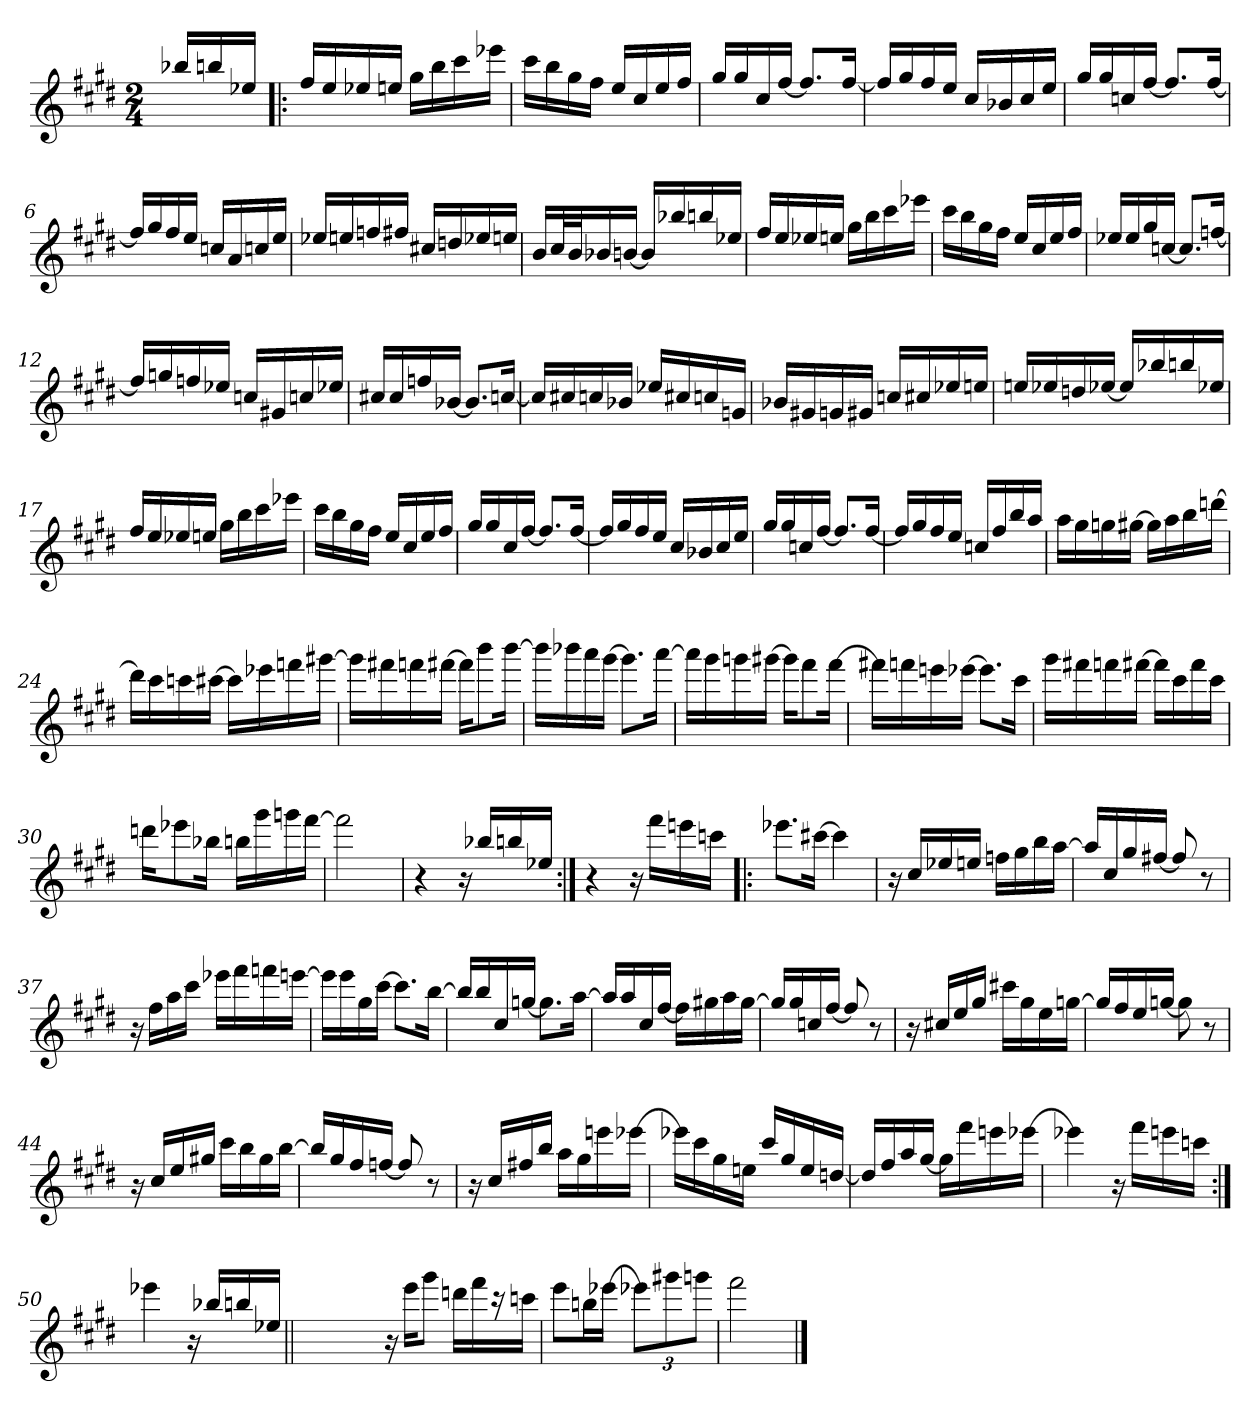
**kern
*part1
*staff1
*clefG2
*k[f#c#g#d#]
*E:
*M2/4
=
16bb-X/LL
16bbn/
16ee-X/JJ
=1!|:
16ff#/LL
16ee/
16ee-X/
16een/JJ
16gg#\LL
16bb\
16ccc#\
16eee-X\JJ
=2
16ccc#\LL
16bb\
16gg#\
16ff#\JJ
16ee/LL
16cc#/
16ee/
16ff#/JJ
=3
16gg#/LL
16gg#/
16cc#/
[<16ff#/JJ
8.ff#/L]
[<16ff#/Jk
!!LO:LB:g=z
=4
16ff#/LL]
16gg#/
16ff#/
16ee/JJ
16cc#/LL
16b-X/
16cc#/
16ee/JJ
=5
16gg#/LL
16gg#/
16ccn/
[<16ff#/JJ
8.ff#/L]
[<16ff#/Jk
=6
16ff#/LL]
16gg#/
16ff#/
16ee/JJ
16ccn/LL
16a/
16ccn/
16ee/JJ
=7
16ee-X/LL
16een/
16ffn/
16ff#X/JJ
16cc#X/LL
16ddn/
16ee-X/
16een/JJ
!!LO:LB:g=z
=8
16b/LL
32cc#/L
32b/J
16b-X/
[<16bn/JJ
16b/LL]
16bb-X/
16bbn/
16ee-X/JJ
=9
16ff#/LL
16ee/
16ee-X/
16een/JJ
16gg#\LL
16bb\
16ccc#\
16eee-X\JJ
=10
16ccc#\LL
16bb\
16gg#\
16ff#\JJ
16ee/LL
16cc#/
16ee/
16ff#/JJ
=11
16ee-X/LL
16ee-/
16gg#/
[<16ccn/JJ
8.cc/L]
[<16ffn/Jk
!!LO:LB:g=z
=12
16ffn/LL]
16ggn/
16ffn/
16ee-X/JJ
16ccn/LL
16g#X/
16ccn/
16ee-X/JJ
=13
16cc#X/LL
16cc#/
16ffn/
[<16b-X/JJ
8.b-/L]
[<16ccn/Jk
=14
16ccn/LL]
16cc#X/
16ccn/
16b-X/JJ
16ee-X/LL
16cc#X/
16ccn/
16gn/JJ
=15
16b-/LL
16g#X/
16gn/
16g#X/JJ
16ccn/LL
16cc#X/
16ee-X/
16een/JJ
!!LO:LB:g=z
=16
16een/LL
16ee-X/
16ddn/
[<16ee-X/JJ
16ee-/LL]
16bb-X/
16bbn/
16ee-X/JJ
=17
16ff#/LL
16ee/
16ee-X/
16een/JJ
16gg#\LL
16bb\
16ccc#\
16eee-X\JJ
=18
16ccc#\LL
16bb\
16gg#\
16ff#\JJ
16ee/LL
16cc#/
16ee/
16ff#/JJ
=19
16gg#/LL
16gg#/
16cc#/
[<16ff#/JJ
8.ff#/L]
[16ff#/Jk
=20
16ff#/LL]
16gg#/
16ff#/
16ee/JJ
16cc#/LL
16b-X/
16cc#/
16ee/JJ
!!LO:LB:g=z
=21
16gg#/LL
16gg#/
16ccn/
[<16ff#/JJ
8.ff#/L]
[<16ff#/Jk
=22
16ff#/LL]
16gg#/
16ff#/
16ee/JJ
16ccn/LL
16ff#/
16bb/
16aa/JJ
=23
16aa\LL
16gg#\
16ggn\
[>16gg#X\JJ
16gg#\LL]
16aa\
16bb\
[16dddn\JJ
=24
16dddn\LL]
16ccc#\
16cccn\
[>16ccc#X\JJ
16ccc#\LL]
16eee-X\
16fffn\
[16ggg#X\JJ
!!LO:LB:g=z
=25
16ggg#\LL]
16fff#X\
16fffn\
[>16fff#X\JJ
16fff#\KL]
8bbb\
[>16bbb\Jk
=26
16bbb\LL]
16bbb-X\
16aaa\
[>16ggg#\JJ
8.ggg#\L]
[16aaa\Jk
=27
16aaa\LL]
16ggg#\
16gggn\
[>16ggg#X\JJ
16ggg#\KL]
8fff#\
[>16fff#\Jk
=28
16fff#X\LL]
16fffn\
16eeen\
[>16eee-X\JJ
8.eee-\L]
16ccc#\Jk
!!LO:LB:g=z
=29
16ggg#\LL
16fff#X\
16fffn\
[>16fff#X\JJ
16fff#\LL]
16ccc#\
16fff#\
16ccc#\JJ
=30
16dddn\KL
8eee-X\
16bb-X\Jk
16bbn\LL
16ggg#\
16gggn\
[>16fff#\JJ
=31
2fff#\]
=32
4r
16r
16bb-X/LL
16bbn/
16ee-X/JJ
!!LO:PB:g=z
=33:|!
4r
16r
16fff#\LL
16eeen\
16cccn\JJ
=34!|:
8.eee-X\L
[>16ccc#X\Jk
4ccc#\]
=35
16r
16cc#/LL
16ee-X/
16een/JJ
16ffn\LL
16gg#\
16bb\
[>16aa\JJ
=36
16aa/LL]
16cc#/
16gg#/
[<16ff#X/JJ
8ff#/]
8r
!!LO:LB:g=z
=37
16r
16ff#\LL
16aa\
16ccc#\JJ
16eee-X\LL
16fff#\
16fffn\
[>16eeen\JJ
=38
16eee\LL]
16eee\
16gg#\
[>16ccc#\JJ
8.ccc#\L]
[>16bb\Jk
=39
16bb/LL]
16bb/
16cc#/
[16ggn/JJ
8.gg\L]
[>16aa\Jk
=40
16aa/LL]
16aa/
16cc#/
[16ff#/JJ
16ff#\LL]
16gg#X\
16aa\
[>16gg#\JJ
!!LO:LB:g=z
=41
16gg#/LL]
16gg#/
16ccn/
[<16ff#/JJ
8ff#/]
8r
=42
16r
16cc#X/LL
16ee/
16gg#/JJ
16ccc#X\LL
16gg#\
16ee\
[>16ggn\JJ
=43
16ggn/LL]
16ff#/
16ee/
[16ggn/JJ
8gg\]
8r
=44
16r
16cc#/LL
16ee/
16gg#X/JJ
16ccc#\LL
16bb\
16gg#\
[>16bb\JJ
!!LO:LB:g=z
=45
16bb/LL]
16gg#/
16ff#/
[<16ffn/JJ
8ffn/]
8r
=46
16r
16cc#/LL
16ff#X/
16bb/JJ
16aa\LL
16gg#\
16eeen\
[>16eee-X\JJ
=47
16eee-X\LL]
16ccc#\
16gg#\
16een\JJ
16ccc#/LL
16gg#/
16ee/
[<16ddn/JJ
=48
16ddn/LL]
16ff#/
16aa/
[16gg#/JJ
16gg#\LL]
16fff#\
16eeen\
[>16eee-X\JJ
!!LO:LB:g=z
=49
4eee-X\]
16r
16fff#\LL
16eeen\
16cccn\JJ
=50:|!
4eee-X\
16r
16bb-X/LL
16bbn/
16ee-X/JJ
=50X501||
2ryy
!!LO:LB:g=z
=51-
16r
16eee\KL
8ggg#\J
16dddn\LL
16fff#\J
16r
16cccn\Jk
=52
8eee\L
16bbn\L
[16eee-X\JJ
12eee-X\L]
12ggg#X\
12gggn\J
=53
2fff#\
==
*-
